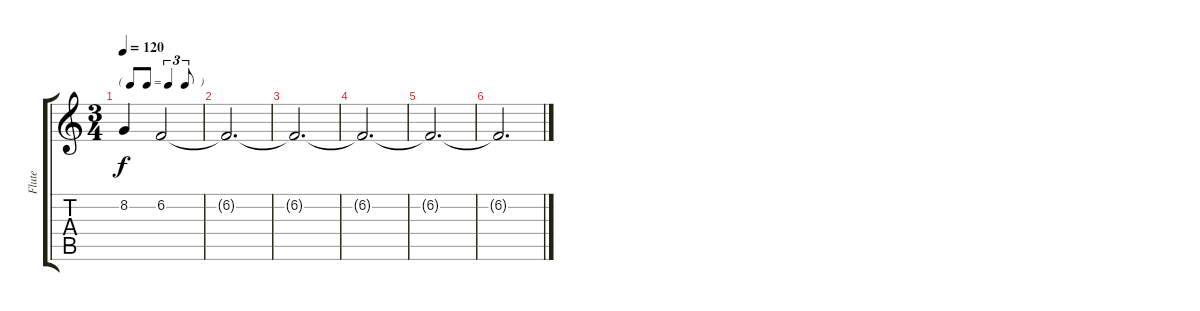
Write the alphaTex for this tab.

\track ("Flute" "Flute") {instrument panflute}
\staff {score tabs}
\tuning (E4 B3 G3 D3 A2 E2) {hide}
\ts (3 4)
\tf triplet8th
\tempo 120
\clef g2
\ks c
8.2.4{dy f} 6.2.2 |
6.2{t}.2{d} |
6.2{t}.2{d} |
6.2{t}.2{d} |
6.2{t}.2{d} |
6.2{t}.2{d}
